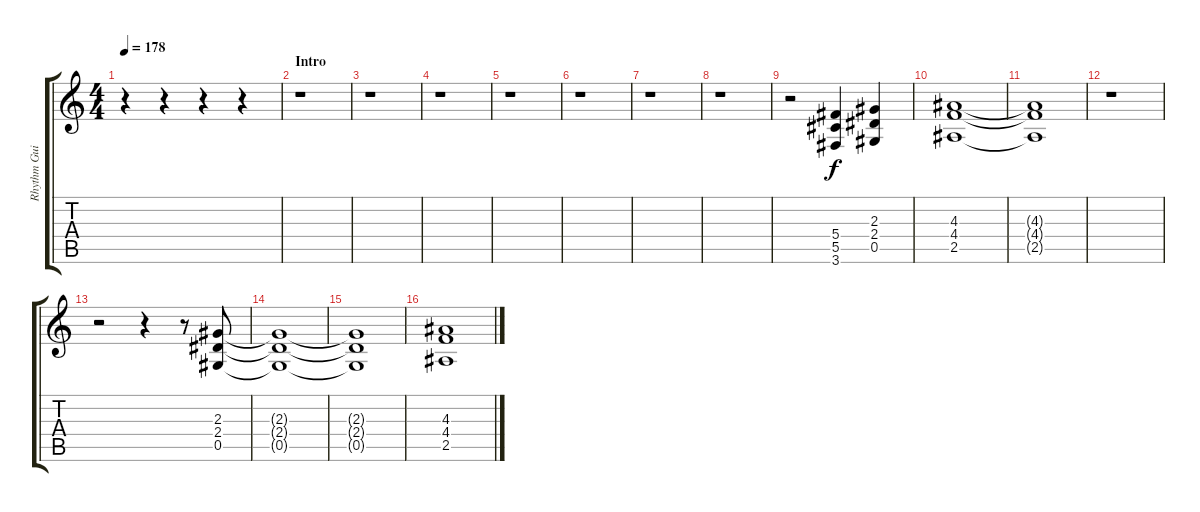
\track ("Rhythm Guitar 2 - Henjo Richter" "Rhythm Gui") {instrument overdrivenguitar}
\staff {score tabs}
\tuning (Eb4 Bb3 Gb3 Db3 Ab2 Eb2) {hide}
\ts (4 4)
\tempo 178
\clef g2
\ks c
r.4{dy f instrument overdrivenguitar} r.4 r.4 r.4 |
\section ("" "Intro")
r.1 |
r.1 |
r.1 |
r.1 |
r.1 |
r.1 |
r.1 |
r.2 (5.4 5.5 3.6).4 (2.3 2.4 0.5).4 |
(4.3 4.4 2.5).1 |
(4.3{t} 4.4{t} 2.5{t}).1 |
r.1 |
r.2 r.4 r.8 (2.3 2.4 0.5).8 |
(2.3{t} 2.4{t} 0.5{t}).1 |
(2.3{t} 2.4{t} 0.5{t}).1 |
(4.3 4.4 2.5).1
